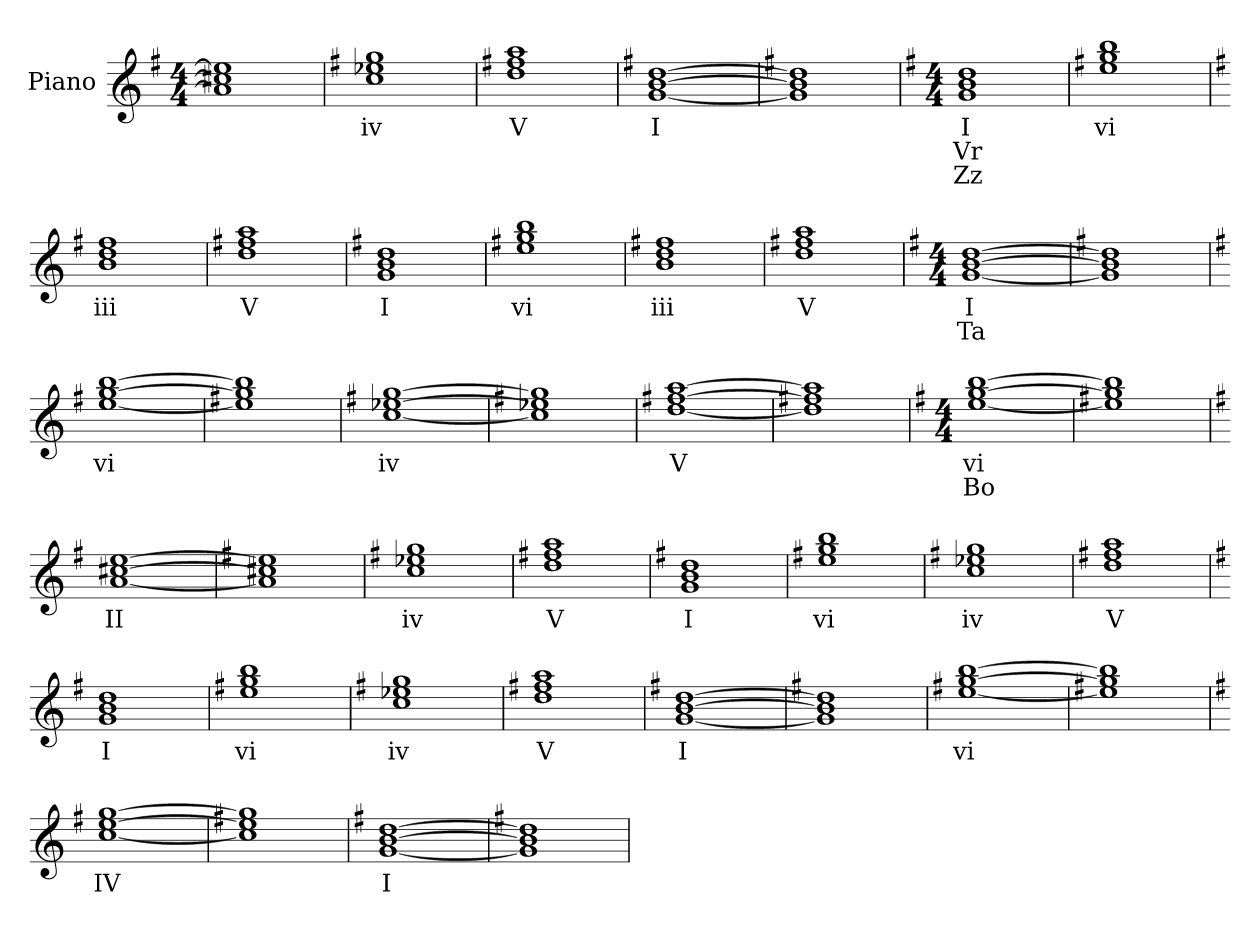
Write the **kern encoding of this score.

**kern	**text	**text	**text
*part1	*part1	*part1	*part1
*staff1	*staff1	*staff1	*staff1
*I"Piano	*	*	*
*I'Pno	*	*	*
*k[f#]	*	*	*
*G:	*	*	*
*M4/4	*	*	*
=	=	=	=
1a] 1cc#X] 1ee]	.	.	.
=	=	=	=
*k[f#]	*	*	*
*G:	*	*	*
1cc 1ee-X 1gg	iv	.	.
=	=	=	=
*k[f#]	*	*	*
*G:	*	*	*
1dd 1ff# 1aa	V	.	.
=	=	=	=
*k[f#]	*	*	*
*G:	*	*	*
[1g [1b [1dd	I	.	.
=	=	=	=
*k[f#]	*	*	*
*G:	*	*	*
1g] 1b] 1dd]	.	.	.
=	=	=	=
*k[f#]	*	*	*
*G:	*	*	*
*M4/4	*	*	*
1g 1b 1dd	I	Vr	Zz
=	=	=	=
*k[f#]	*	*	*
*G:	*	*	*
1ee 1gg 1bb	vi	.	.
=	=	=	=
*k[f#]	*	*	*
*G:	*	*	*
1b 1dd 1ff#	iii	.	.
=	=	=	=
*k[f#]	*	*	*
*G:	*	*	*
1dd 1ff# 1aa	V	.	.
=	=	=	=
*k[f#]	*	*	*
*G:	*	*	*
1g 1b 1dd	I	.	.
=	=	=	=
*k[f#]	*	*	*
*G:	*	*	*
1ee 1gg 1bb	vi	.	.
=	=	=	=
*k[f#]	*	*	*
*G:	*	*	*
1b 1dd 1ff#	iii	.	.
=	=	=	=
*k[f#]	*	*	*
*G:	*	*	*
1dd 1ff# 1aa	V	.	.
=	=	=	=
*k[f#]	*	*	*
*G:	*	*	*
*M4/4	*	*	*
[1g [1b [1dd	I	Ta	.
=	=	=	=
*k[f#]	*	*	*
*G:	*	*	*
1g] 1b] 1dd]	.	.	.
=	=	=	=
*k[f#]	*	*	*
*G:	*	*	*
[1ee [1gg [1bb	vi	.	.
=	=	=	=
*k[f#]	*	*	*
*G:	*	*	*
1ee] 1gg] 1bb]	.	.	.
=	=	=	=
*k[f#]	*	*	*
*G:	*	*	*
[1cc [1ee-X [1gg	iv	.	.
=	=	=	=
*k[f#]	*	*	*
*G:	*	*	*
1cc] 1ee-X] 1gg]	.	.	.
=	=	=	=
*k[f#]	*	*	*
*G:	*	*	*
[1dd [1ff# [1aa	V	.	.
=	=	=	=
*k[f#]	*	*	*
*G:	*	*	*
1dd] 1ff#] 1aa]	.	.	.
=	=	=	=
*k[f#]	*	*	*
*G:	*	*	*
*M4/4	*	*	*
[1ee [1gg [1bb	vi	Bo	.
=	=	=	=
*k[f#]	*	*	*
*G:	*	*	*
1ee] 1gg] 1bb]	.	.	.
=	=	=	=
*k[f#]	*	*	*
*G:	*	*	*
[1a [1cc#X [1ee	II	.	.
=	=	=	=
*k[f#]	*	*	*
*G:	*	*	*
1a] 1cc#X] 1ee]	.	.	.
=	=	=	=
*k[f#]	*	*	*
*G:	*	*	*
1cc 1ee-X 1gg	iv	.	.
=	=	=	=
*k[f#]	*	*	*
*G:	*	*	*
1dd 1ff# 1aa	V	.	.
=	=	=	=
*k[f#]	*	*	*
*G:	*	*	*
1g 1b 1dd	I	.	.
=	=	=	=
*k[f#]	*	*	*
*G:	*	*	*
1ee 1gg 1bb	vi	.	.
=	=	=	=
*k[f#]	*	*	*
*G:	*	*	*
1cc 1ee-X 1gg	iv	.	.
=	=	=	=
*k[f#]	*	*	*
*G:	*	*	*
1dd 1ff# 1aa	V	.	.
=	=	=	=
*k[f#]	*	*	*
*G:	*	*	*
1g 1b 1dd	I	.	.
=	=	=	=
*k[f#]	*	*	*
*G:	*	*	*
1ee 1gg 1bb	vi	.	.
=	=	=	=
*k[f#]	*	*	*
*G:	*	*	*
1cc 1ee-X 1gg	iv	.	.
=	=	=	=
*k[f#]	*	*	*
*G:	*	*	*
1dd 1ff# 1aa	V	.	.
=	=	=	=
*k[f#]	*	*	*
*G:	*	*	*
[1g [1b [1dd	I	.	.
=	=	=	=
*k[f#]	*	*	*
*G:	*	*	*
1g] 1b] 1dd]	.	.	.
=	=	=	=
*k[f#]	*	*	*
*G:	*	*	*
[1ee [1gg [1bb	vi	.	.
=	=	=	=
*k[f#]	*	*	*
*G:	*	*	*
1ee] 1gg] 1bb]	.	.	.
=	=	=	=
*k[f#]	*	*	*
*G:	*	*	*
[1cc [1ee [1gg	IV	.	.
=	=	=	=
*k[f#]	*	*	*
*G:	*	*	*
1cc] 1ee] 1gg]	.	.	.
=	=	=	=
*k[f#]	*	*	*
*G:	*	*	*
[1g [1b [1dd	I	.	.
=	=	=	=
*k[f#]	*	*	*
*G:	*	*	*
1g] 1b] 1dd]	.	.	.
=	=	=	=
*-	*-	*-	*-
